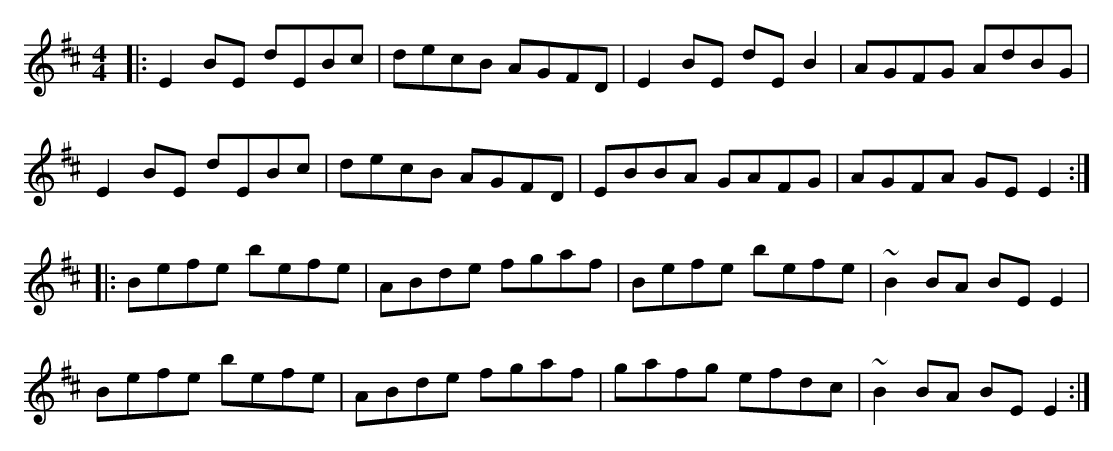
X:1
M:4/4
K:Edor
|:E2 BE dEBc|decB AGFD|E2 BE dE B2|AGFG AdBG|
E2 BE dEBc|decB AGFD|EBBA GAFG|AGFA GE E2:|
|:Befe befe|ABde fgaf|Befe befe|~B2 BA BEE2|
Befe befe|ABde fgaf|gafg efdc|~B2 BA BEE2:|
